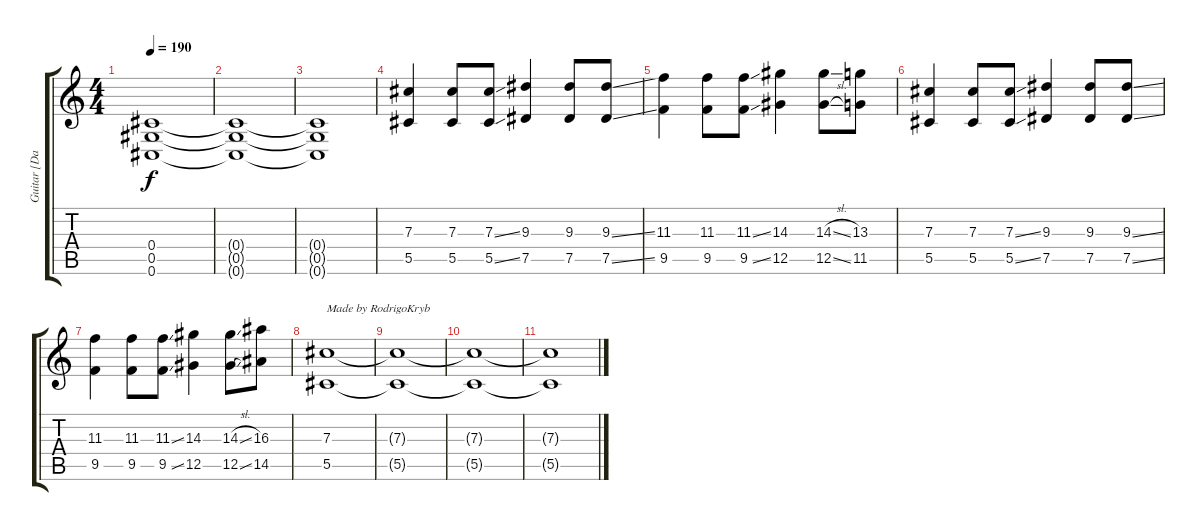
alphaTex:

\track ("Guitar [Dallas Green]" "Guitar [Da") {instrument overdrivenguitar}
\staff {score tabs}
\tuning (Eb4 Bb3 Gb3 Db3 Ab2 Db2) {hide}
\ts (4 4)
\tempo 190
\clef g2
\ks c
(0.4{t} 0.5{t} 0.6{t}).1{dy f} |
(0.4{t} 0.5{t} 0.6{t}).1 |
(0.4{t} 0.5{t} 0.6{t}).1 |
(7.3 5.5).4 (7.3 5.5).8 (7.3{ss} 5.5{ss}).8 (9.3 7.5).4 (9.3 7.5).8 (9.3{ss} 7.5{ss}).8 |
(11.3 9.5).4 (11.3 9.5).8 (11.3{ss} 9.5{ss}).8 (14.3 12.5).4 (14.3{sl} 12.5{sl}).8 (13.3 11.5).8 |
(7.3 5.5).4 (7.3 5.5).8 (7.3{ss} 5.5{ss}).8 (9.3 7.5).4 (9.3 7.5).8 (9.3{ss} 7.5{ss}).8 |
(11.3 9.5).4 (11.3 9.5).8 (11.3{ss} 9.5{ss}).8 (14.3 12.5).4 (14.3{sl} 12.5{sl}).8 (16.3 14.5).8 |
(7.3 5.5).1{txt "Made by RodrigoKryb" volume 0} |
(7.3{t} 5.5{t}).1 |
(7.3{t} 5.5{t}).1 |
(7.3{t} 5.5{t}).1
